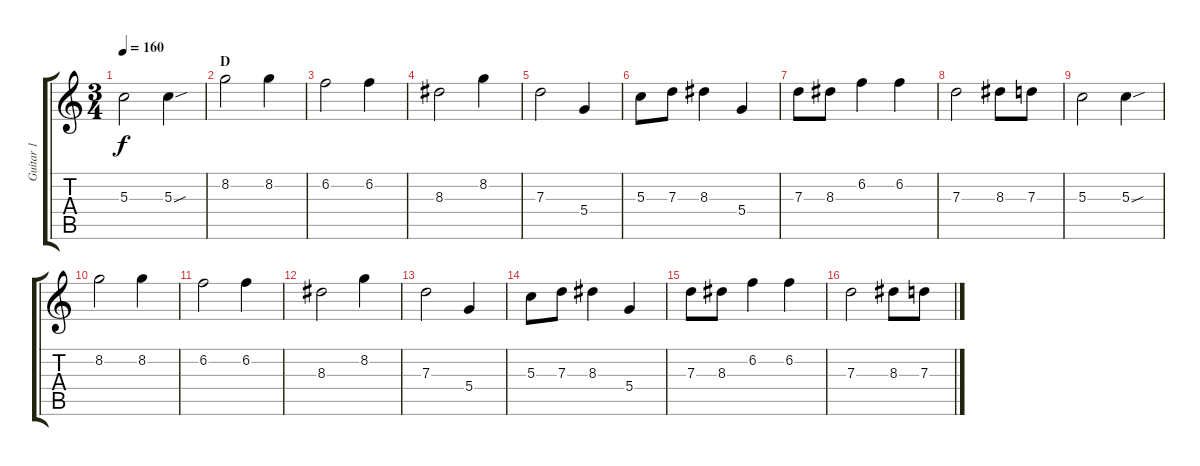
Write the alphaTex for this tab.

\track ("Guitar 1" "Guitar 1") {instrument acousticguitarnylon}
\staff {score tabs}
\tuning (E4 B3 G3 D3 A2 E2) {hide}
\ts (3 4)
\tempo 160
\clef g2
\ks c
5.3.2{dy f} 5.3{sou}.4 |
\section ("" "D")
8.2.2 8.2.4 |
6.2.2 6.2.4 |
8.3.2 8.2.4 |
7.3.2 5.4.4 |
5.3.8 7.3.8 8.3.4 5.4.4 |
7.3.8 8.3.8 6.2.4 6.2.4 |
7.3.2 8.3.8 7.3.8 |
5.3.2 5.3{sou}.4 |
8.2.2 8.2.4 |
6.2.2 6.2.4 |
8.3.2 8.2.4 |
7.3.2 5.4.4 |
5.3.8 7.3.8 8.3.4 5.4.4 |
7.3.8 8.3.8 6.2.4 6.2.4 |
7.3.2 8.3.8 7.3.8
